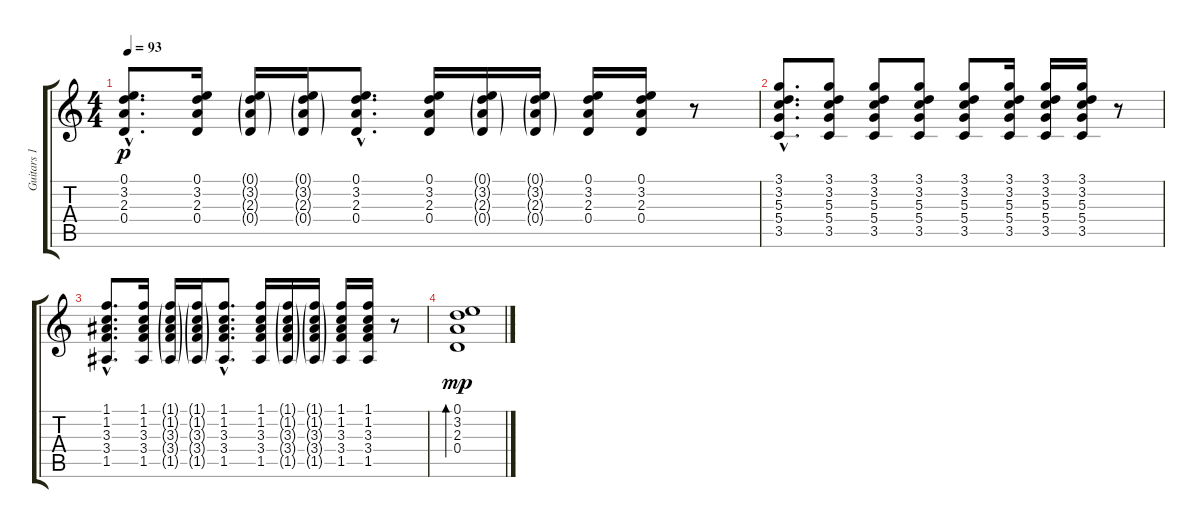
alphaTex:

\track ("Guitars 1" "Guitars 1") {instrument acousticguitarsteel}
\staff {score tabs}
\tuning (E4 B3 G3 D3 A2 D2) {hide}
\ts (4 4)
\tempo 93
\clef g2
\ks c
(0.1{hac} 3.2{hac} 2.3{hac} 0.4{hac}).8{d dy p} (0.1 3.2 2.3 0.4).16 (0.1{g} 3.2{g} 2.3{g} 0.4{g}).16 (0.1{g} 3.2{g} 2.3{g} 0.4{g}).16 (0.1{hac} 3.2{hac} 2.3{hac} 0.4{hac}).8{d} (0.1 3.2 2.3 0.4).16 (0.1{g} 3.2{g} 2.3{g} 0.4{g}).16 (0.1{g} 3.2{g} 2.3{g} 0.4{g}).16 (0.1 3.2 2.3 0.4).16 (0.1 3.2 2.3 0.4).16 r.8 |
(3.1{hac} 3.2{hac} 5.3{hac} 5.4{hac} 3.5{hac}).8{d} (3.1 3.2 5.3 5.4 3.5).8 (3.1 3.2 5.3 5.4 3.5).8 (3.1 3.2 5.3 5.4 3.5).8 (3.1 3.2 5.3 5.4 3.5).8 (3.1 3.2 5.3 5.4 3.5).16 (3.1 3.2 5.3 5.4 3.5).16 (3.1 3.2 5.3 5.4 3.5).16 r.8 |
(1.1{hac} 1.2{hac} 3.3{hac} 3.4{hac} 1.5{hac}).8{d} (1.1 1.2 3.3 3.4 1.5).16 (1.1{g} 1.2{g} 3.3{g} 3.4{g} 1.5{g}).16 (1.1{g} 1.2{g} 3.3{g} 3.4{g} 1.5{g}).16 (1.1{hac} 1.2{hac} 3.3{hac} 3.4{hac} 1.5{hac}).8{d} (1.1 1.2 3.3 3.4 1.5).16 (1.1{g} 1.2{g} 3.3{g} 3.4{g} 1.5{g}).16 (1.1{g} 1.2{g} 3.3{g} 3.4{g} 1.5{g}).16 (1.1 1.2 3.3 3.4 1.5).16 (1.1 1.2 3.3 3.4 1.5).16 r.8 |
(0.1 3.2 2.3 0.4).1{bd 120 dy mp}
